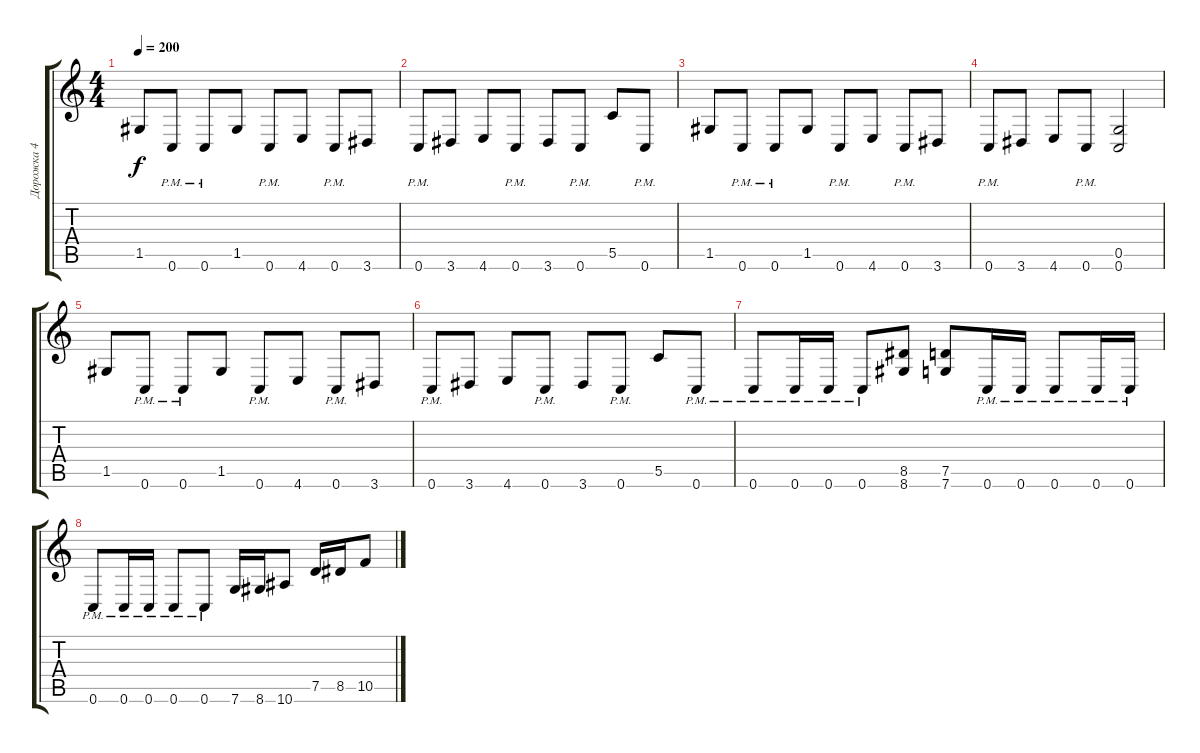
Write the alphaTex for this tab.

\track ("Дорожка 4" "Дорожка 4") {instrument overdrivenguitar}
\staff {score tabs}
\tuning (D4 A3 F3 C3 G2 C2) {hide}
\ts (4 4)
\tempo 200
\clef g2
\ks c
1.5.8{dy f} 0.6{pm}.8 0.6{pm}.8 1.5.8 0.6{pm}.8 4.6.8 0.6{pm}.8 3.6.8 |
0.6{pm}.8 3.6.8 4.6.8 0.6{pm}.8 3.6.8 0.6{pm}.8 5.5.8 0.6{pm}.8 |
1.5.8 0.6{pm}.8 0.6{pm}.8 1.5.8 0.6{pm}.8 4.6.8 0.6{pm}.8 3.6.8 |
0.6{pm}.8 3.6.8 4.6.8 0.6{pm}.8 (0.5 0.6).2 |
1.5.8 0.6{pm}.8 0.6{pm}.8 1.5.8 0.6{pm}.8 4.6.8 0.6{pm}.8 3.6.8 |
0.6{pm}.8 3.6.8 4.6.8 0.6{pm}.8 3.6.8 0.6{pm}.8 5.5.8 0.6{pm}.8 |
0.6{pm}.8 0.6{pm}.16 0.6{pm}.16 0.6{pm}.8 (8.5 8.6).8 (7.5 7.6).8 0.6{pm}.16 0.6{pm}.16 0.6{pm}.8 0.6{pm}.16 0.6{pm}.16 |
0.6{pm}.8 0.6{pm}.16 0.6{pm}.16 0.6{pm}.8 0.6{pm}.8 7.6.16 8.6.16 10.6.8 7.5.16 8.5.16 10.5.8
